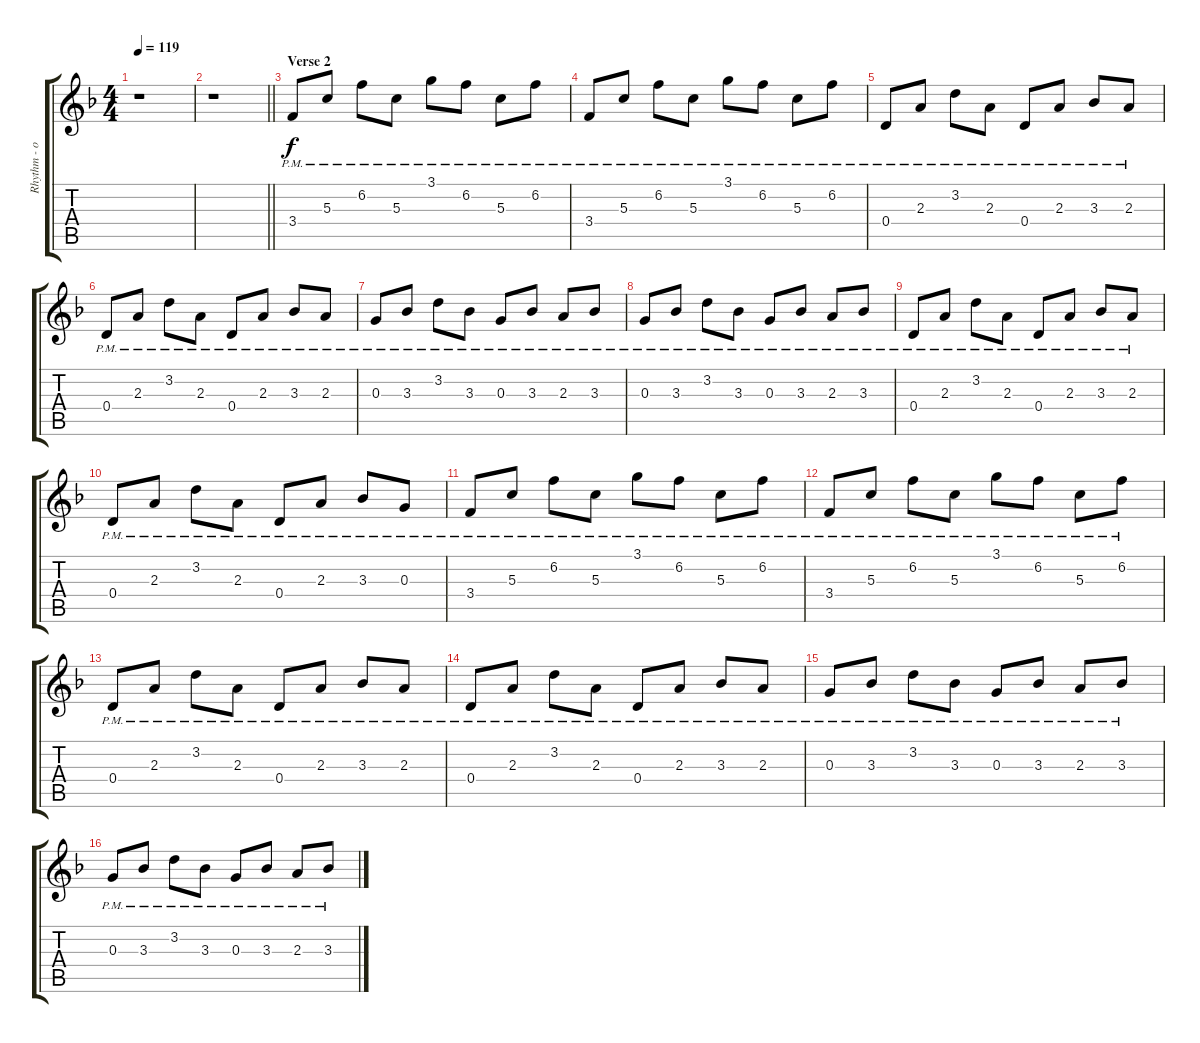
\track ("Rhythm - overdriven - left" "Rhythm - o") {instrument overdrivenguitar}
\staff {score tabs}
\tuning (E4 B3 G3 D3 A2 E2) {hide}
\ts (4 4)
\tempo 119
\clef g2
\ks f
r.1{dy f} |
\barLineRight lightlight
r.1 |
\section ("" "Verse 2")
3.4{pm}.8 5.3{pm}.8 6.2{pm}.8 5.3{pm}.8 3.1{pm}.8 6.2{pm}.8 5.3{pm}.8 6.2{pm}.8 |
3.4{pm}.8 5.3{pm}.8 6.2{pm}.8 5.3{pm}.8 3.1{pm}.8 6.2{pm}.8 5.3{pm}.8 6.2{pm}.8 |
0.4{pm}.8 2.3{pm}.8 3.2{pm}.8 2.3{pm}.8 0.4{pm}.8 2.3{pm}.8 3.3{pm}.8 2.3{pm}.8 |
0.4{pm}.8 2.3{pm}.8 3.2{pm}.8 2.3{pm}.8 0.4{pm}.8 2.3{pm}.8 3.3{pm}.8 2.3{pm}.8 |
0.3{pm}.8 3.3{pm}.8 3.2{pm}.8 3.3{pm}.8 0.3{pm}.8 3.3{pm}.8 2.3{pm}.8 3.3{pm}.8 |
0.3{pm}.8 3.3{pm}.8 3.2{pm}.8 3.3{pm}.8 0.3{pm}.8 3.3{pm}.8 2.3{pm}.8 3.3{pm}.8 |
0.4{pm}.8 2.3{pm}.8 3.2{pm}.8 2.3{pm}.8 0.4{pm}.8 2.3{pm}.8 3.3{pm}.8 2.3{pm}.8 |
0.4{pm}.8 2.3{pm}.8 3.2{pm}.8 2.3{pm}.8 0.4{pm}.8 2.3{pm}.8 3.3{pm}.8 0.3{pm}.8 |
3.4{pm}.8 5.3{pm}.8 6.2{pm}.8 5.3{pm}.8 3.1{pm}.8 6.2{pm}.8 5.3{pm}.8 6.2{pm}.8 |
3.4{pm}.8 5.3{pm}.8 6.2{pm}.8 5.3{pm}.8 3.1{pm}.8 6.2{pm}.8 5.3{pm}.8 6.2{pm}.8 |
0.4{pm}.8 2.3{pm}.8 3.2{pm}.8 2.3{pm}.8 0.4{pm}.8 2.3{pm}.8 3.3{pm}.8 2.3{pm}.8 |
0.4{pm}.8 2.3{pm}.8 3.2{pm}.8 2.3{pm}.8 0.4{pm}.8 2.3{pm}.8 3.3{pm}.8 2.3{pm}.8 |
0.3{pm}.8 3.3{pm}.8 3.2{pm}.8 3.3{pm}.8 0.3{pm}.8 3.3{pm}.8 2.3{pm}.8 3.3{pm}.8 |
0.3{pm}.8 3.3{pm}.8 3.2{pm}.8 3.3{pm}.8 0.3{pm}.8 3.3{pm}.8 2.3{pm}.8 3.3{pm}.8
